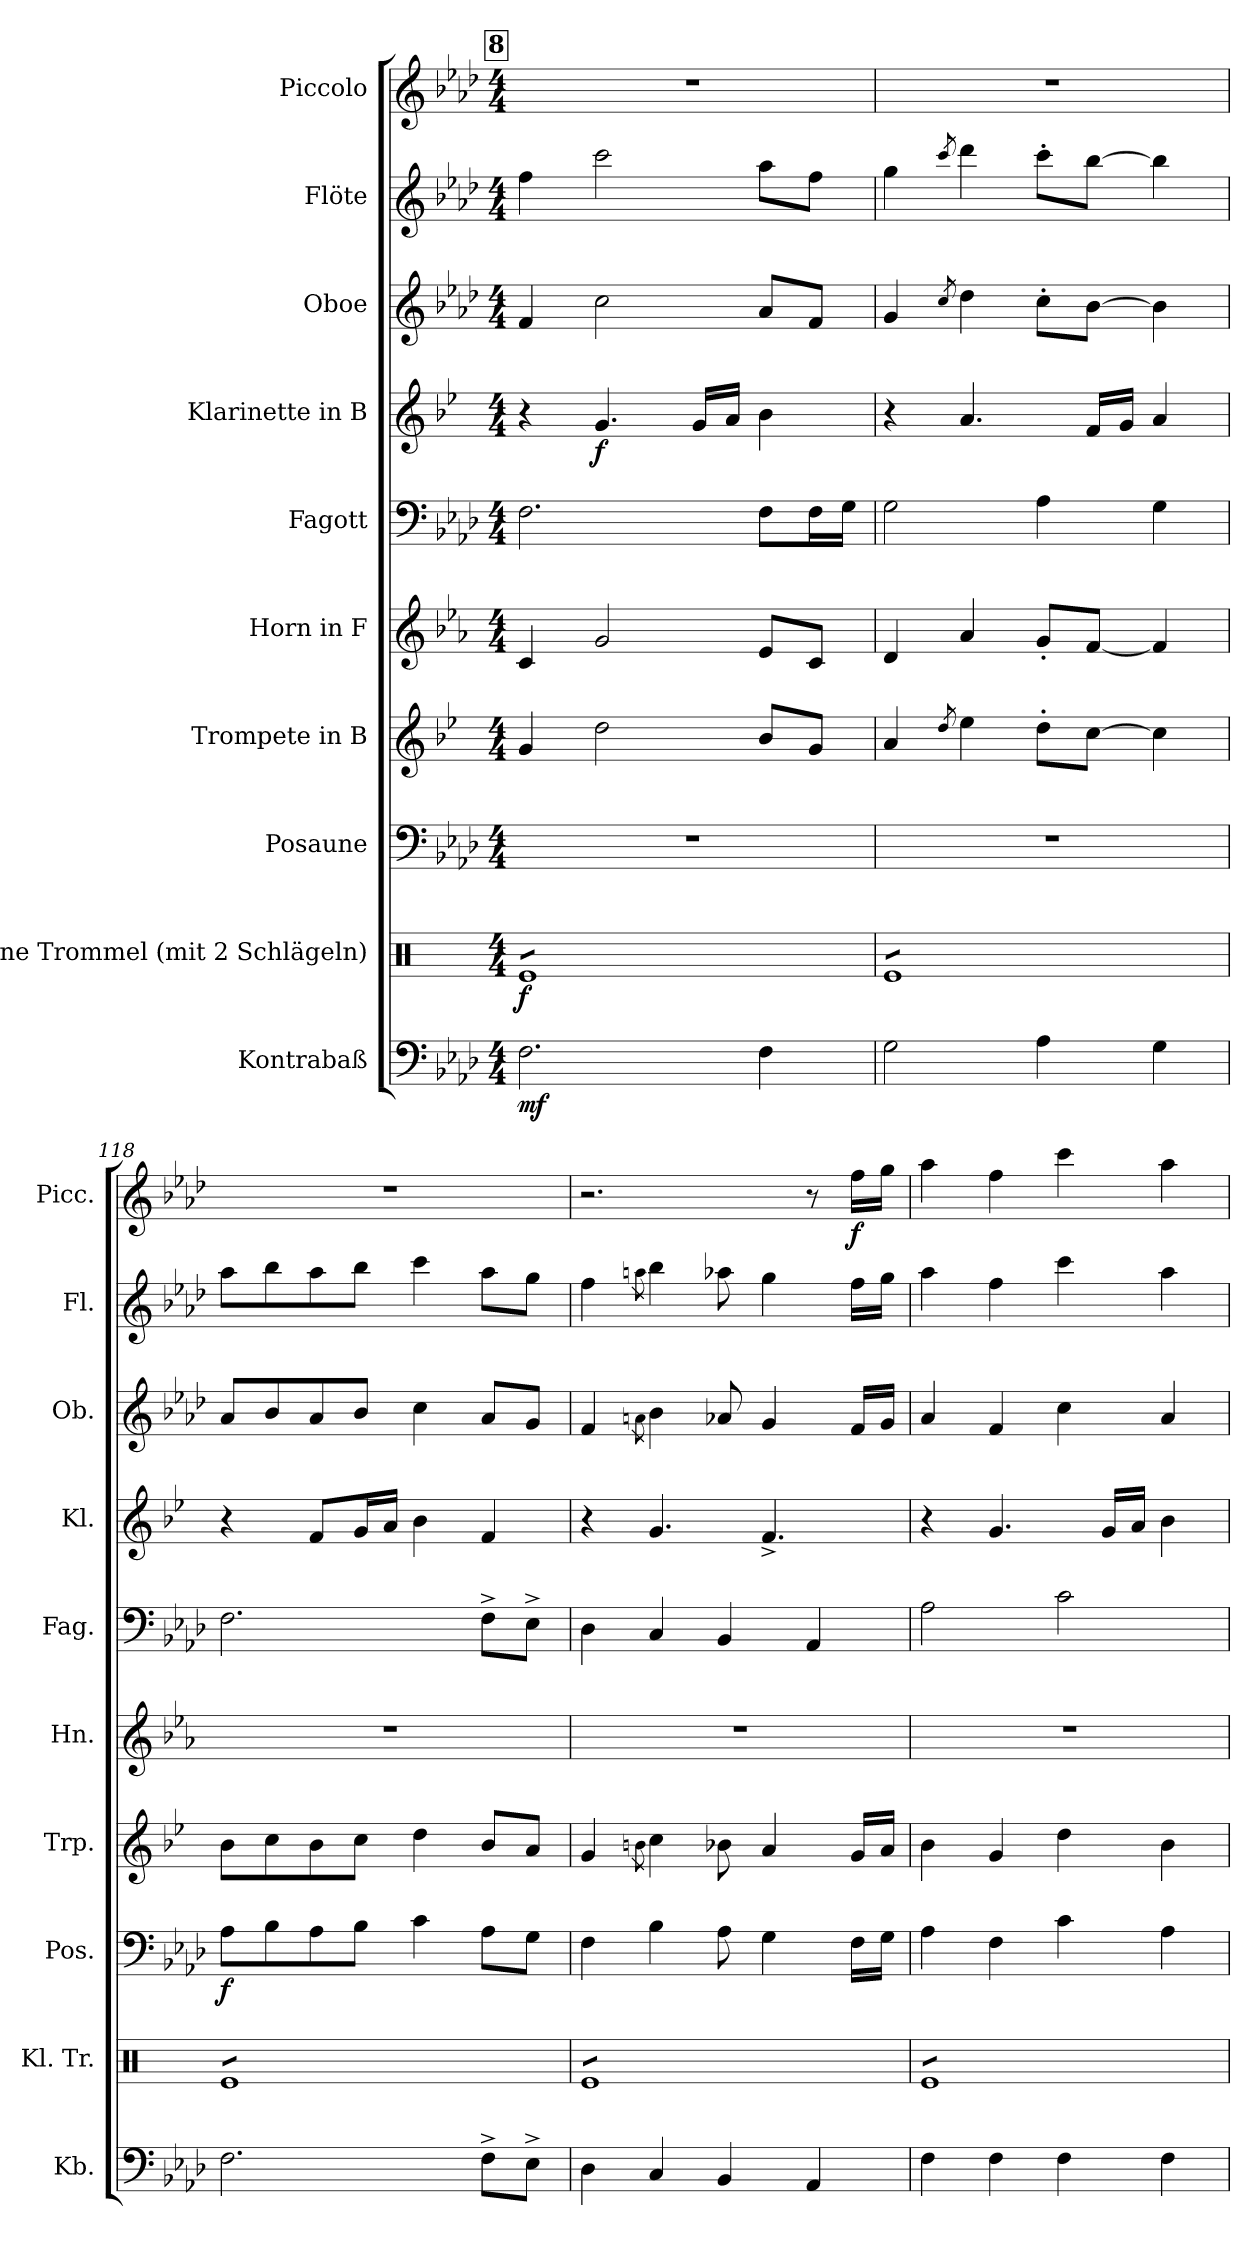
**kern	**dynam	**kern	**dynam	**kern	**dynam	**kern	**kern	**kern	**kern	**dynam	**kern	**kern	**kern	**dynam
*part10	*part10	*part9	*part9	*part8	*part8	*part7	*part6	*part5	*part4	*part4	*part3	*part2	*part1	*part1
*staff10	*staff10	*staff9	*staff9	*staff8	*staff8	*staff7	*staff6	*staff5	*staff4	*staff4	*staff3	*staff2	*staff1	*staff1
*I"Kontrabaß	*	*I"Kleine Trommel (mit 2 Schlägeln)	*	*I"Posaune	*	*I"Trompete in B	*I"Horn in F	*I"Fagott	*I"Klarinette in B	*	*I"Oboe	*I"Flöte	*I"Piccolo	*
*I'Kb.	*	*I'Kl. Tr.	*	*I'Pos.	*	*I'Trp.	*I'Hn.	*I'Fag.	*I'Kl.	*	*I'Ob.	*I'Fl.	*I'Picc.	*
*clefF4	*	*clefX	*	*clefF4	*	*clefG2	*clefG2	*clefF4	*clefG2	*	*clefG2	*clefG2	*clefG2	*
*ITrd7c12	*	*	*	*	*	*ITrd1c2	*ITrd4c7	*	*ITrd1c2	*	*	*	*ITrd-7c-12	*
*k[b-e-a-d-]	*	*k[]	*	*k[b-e-a-d-]	*	*k[b-e-a-d-]	*k[b-e-a-d-]	*k[b-e-a-d-]	*k[b-e-a-d-]	*	*k[b-e-a-d-]	*k[b-e-a-d-]	*k[b-e-a-d-]	*
*A-:	*	*C:	*	*A-:	*	*A-:	*A-:	*A-:	*A-:	*	*A-:	*A-:	*A-:	*
*M4/4	*	*M4/4	*	*M4/4	*	*M4/4	*M4/4	*M4/4	*M4/4	*	*M4/4	*M4/4	*M4/4	*
!!LO:REH:place=s1:B:color=#000000:enc=box:fs=12.8556:t=8
=116	=116	=116	=116	=116	=116	=116	=116	=116	=116	=116	=116	=116	=116	=116
*	*	*tremolo	*	*	*	*	*	*	*	*	*	*	*	*
2.FFi\	mf	8ReiL	f	1r	.	4fi/	4Fi/	2.Fi\	4r	.	4fi/	4ffi\	1r	.
.	.	8Rei	.	.	.	.	.	.	.	.	.	.	.	.
.	.	8Rei	.	.	.	2cci\	2ci/	.	4.fi/	f	2cci\	2ccci\	.	.
.	.	8Rei	.	.	.	.	.	.	.	.	.	.	.	.
.	.	8Rei	.	.	.	.	.	.	.	.	.	.	.	.
.	.	8Rei	.	.	.	.	.	.	16fi/LL	.	.	.	.	.
.	.	.	.	.	.	.	.	.	16gi/JJ	.	.	.	.	.
4FFi\	.	8Rei	.	.	.	8a-i/L	8A-i/L	8Fi\L	4a-i\	.	8a-i/L	8aa-i\L	.	.
.	.	8ReiJ	.	.	.	8fi/J	8Fi/J	16Fi\L	.	.	8fi/J	8ffi\J	.	.
.	.	.	.	.	.	.	.	16Gi\JJ	.	.	.	.	.	.
=117	=117	=117	=117	=117	=117	=117	=117	=117	=117	=117	=117	=117	=117	=117
2GGi\	.	8ReiL	.	1r	.	4gi/	4Gi/	2Gi\	4r	.	4gi/	4ggi\	1r	.
.	.	8Rei	.	.	.	.	.	.	.	.	.	.	.	.
.	.	.	.	.	.	8qcci/	.	.	.	.	8qcci/	8qccci/	.	.
.	.	8Rei	.	.	.	4dd-i\	4d-i/	.	4.gi/	.	4dd-i\	4ddd-i\	.	.
.	.	8Rei	.	.	.	.	.	.	.	.	.	.	.	.
4AA-i\	.	8Rei	.	.	.	8cc'i\L	8c'i/L	4A-i\	.	.	8cc'i\L	8ccc'i\L	.	.
.	.	8Rei	.	.	.	[8b-i\J	[8B-i/J	.	16e-i/LL	.	[8b-i\J	[8bb-i\J	.	.
.	.	.	.	.	.	.	.	.	16fi/JJ	.	.	.	.	.
4GGi\	.	8Rei	.	.	.	4b-i\]	4B-i/]	4Gi\	4gi/	.	4b-i\]	4bb-i\]	.	.
.	.	8ReiJ	.	.	.	.	.	.	.	.	.	.	.	.
=118	=118	=118	=118	=118	=118	=118	=118	=118	=118	=118	=118	=118	=118	=118
2.FFi\	.	8ReiL	.	8A-i\L	f	8a-i\L	1r	2.Fi\	4r	.	8a-i/L	8aa-i\L	1r	.
.	.	8Rei	.	8B-i\	.	8b-i\	.	.	.	.	8b-i/	8bb-i\	.	.
.	.	8Rei	.	8A-i\	.	8a-i\	.	.	8e-i/L	.	8a-i/	8aa-i\	.	.
.	.	8Rei	.	8B-i\J	.	8b-i\J	.	.	16fi/L	.	8b-i/J	8bb-i\J	.	.
.	.	.	.	.	.	.	.	.	16gi/JJ	.	.	.	.	.
.	.	8Rei	.	4ci\	.	4cci\	.	.	4a-i\	.	4cci\	4ccci\	.	.
.	.	8Rei	.	.	.	.	.	.	.	.	.	.	.	.
8FF^i\L	.	8Rei	.	8A-i\L	.	8a-i/L	.	8F^i\L	4e-i/	.	8a-i/L	8aa-i\L	.	.
8EE-^i\J	.	8ReiJ	.	8Gi\J	.	8gi/J	.	8E-^i\J	.	.	8gi/J	8ggi\J	.	.
!!LO:LB:g=z
=119	=119	=119	=119	=119	=119	=119	=119	=119	=119	=119	=119	=119	=119	=119
4DD-i\	.	8ReiL	.	4Fi\	.	4fi/	1r	4D-i\	4r	.	4fi/	4ffi\	2.r	.
.	.	8Rei	.	.	.	.	.	.	.	.	.	.	.	.
.	.	.	.	.	.	8qani\	.	.	.	.	8qani\	8qaani\	.	.
4CCi/	.	8Rei	.	4B-i\	.	4b-i\	.	4Ci/	4.fi/	.	4b-i\	4bb-i\	.	.
.	.	8Rei	.	.	.	.	.	.	.	.	.	.	.	.
4BBB-i/	.	8Rei	.	8A-i\	.	8a-Xi\	.	4BB-i/	.	.	8a-Xi/	8aa-Xi\	.	.
.	.	8Rei	.	4Gi\	.	4gi/	.	.	4.e-^i/	.	4gi/	4ggi\	.	.
4AAA-i/	.	8Rei	.	.	.	.	.	4AA-i/	.	.	.	.	8r	.
.	.	8ReiJ	.	16Fi\LL	.	16fi/LL	.	.	.	.	16fi/LL	16ffi\LL	16fffi\LL	f
.	.	.	.	16Gi\JJ	.	16gi/JJ	.	.	.	.	16gi/JJ	16ggi\JJ	16gggi\JJ	.
=120	=120	=120	=120	=120	=120	=120	=120	=120	=120	=120	=120	=120	=120	=120
4FFi\	.	8ReiL	.	4A-i\	.	4a-i\	1r	2A-i\	4r	.	4a-i/	4aa-i\	4aaa-i\	.
.	.	8Rei	.	.	.	.	.	.	.	.	.	.	.	.
4FFi\	.	8Rei	.	4Fi\	.	4fi/	.	.	4.fi/	.	4fi/	4ffi\	4fffi\	.
.	.	8Rei	.	.	.	.	.	.	.	.	.	.	.	.
4FFi\	.	8Rei	.	4ci\	.	4cci\	.	2ci\	.	.	4cci\	4ccci\	4cccci\	.
.	.	8Rei	.	.	.	.	.	.	16fi/LL	.	.	.	.	.
.	.	.	.	.	.	.	.	.	16gi/JJ	.	.	.	.	.
4FFi\	.	8Rei	.	4A-i\	.	4a-i\	.	.	4a-i\	.	4a-i/	4aa-i\	4aaa-i\	.
.	.	8ReiJ	.	.	.	.	.	.	.	.	.	.	.	.
*	*	*Xtremolo	*	*	*	*	*	*	*	*	*	*	*	*
=	=	=	=	=	=	=	=	=	=	=	=	=	=	=
*-	*-	*-	*-	*-	*-	*-	*-	*-	*-	*-	*-	*-	*-	*-
